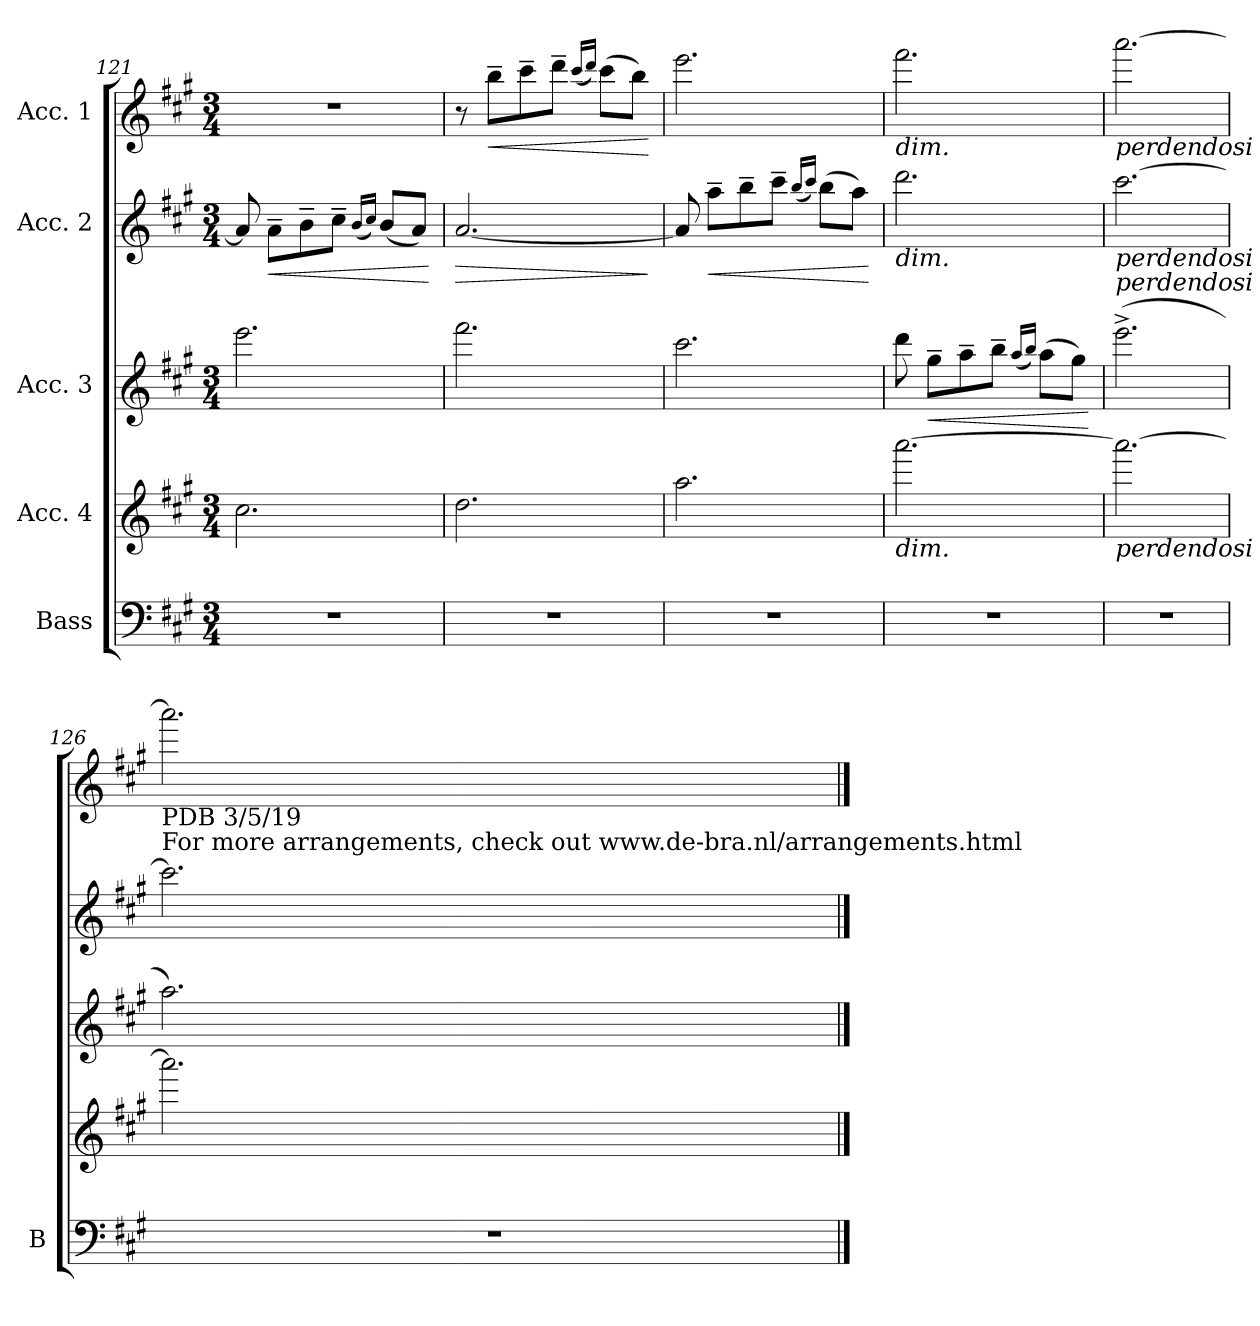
**kern	**kern	**kern	**dynam	**kern	**dynam	**kern	**dynam
*part5	*part4	*part3	*part3	*part2	*part2	*part1	*part1
*staff5	*staff4	*staff3	*staff3	*staff2	*staff2	*staff1	*staff1
*I"Bass	*I"Acc. 4	*I"Acc. 3	*	*I"Acc. 2	*	*I"Acc. 1	*
*I'B	*	*	*	*	*	*	*
!!LO:PB:g=z
*clefF4	*clefG2	*clefG2	*	*clefG2	*	*clefG2	*
*ITrd7c12	*ITrd7c12	*ITrd7c12	*	*	*	*	*
*k[f#c#g#]	*k[f#c#g#]	*k[f#c#g#]	*	*k[f#c#g#]	*	*k[f#c#g#]	*
*M3/4	*M3/4	*M3/4	*	*M3/4	*	*M3/4	*
=121	=121	=121	=121	=121	=121	=121	=121
2.r	2.c#\	2.ee\	.	8a/]	.	2.r	.
!	!	!	!	!	!LO:HP:b	!	!
.	.	.	.	8a~\L	<	.	.
.	.	.	.	8b~\	.	.	.
.	.	.	.	8cc#~\J	.	.	.
.	.	.	.	(16qb/LL	.	.	.
.	.	.	.	16qcc#/JJ)	.	.	.
.	.	.	.	(8b/L	.	.	.
.	.	.	.	8a/J)	.	.	.
.	.	.	.	.	[	.	.
=122	=122	=122	=122	=122	=122	=122	=122
!	!	!	!	!	!LO:HP:b	!	!
2.r	2.d\	2.ff#\	.	[2.a/	>	8r	.
!	!	!	!	!	!	!	!LO:HP:b
.	.	.	.	.	.	8bb~\L	<
.	.	.	.	.	.	8ccc#~\	.
.	.	.	.	.	.	8ddd~\J	.
.	.	.	.	.	.	(16qccc#/LL	.
.	.	.	.	.	.	16qddd/JJ)	.
.	.	.	.	.	.	(8ccc#\L	.
.	.	.	.	.	.	8bb\J)	.
.	.	.	.	.	]	.	[
=123	=123	=123	=123	=123	=123	=123	=123
2.r	2.a\	2.cc#\	.	8a/]	.	2.eee\	.
!	!	!	!	!	!LO:HP:b	!	!
.	.	.	.	8aa~\L	<	.	.
.	.	.	.	8bb~\	.	.	.
.	.	.	.	8ccc#~\J	.	.	.
.	.	.	.	(16qbb/LL	.	.	.
.	.	.	.	16qccc#/JJ)	.	.	.
.	.	.	.	(8bb\L	.	.	.
.	.	.	.	8aa\J)	.	.	.
.	.	.	.	.	[	.	.
=124	=124	=124	=124	=124	=124	=124	=124
!	!	!	!	!	!	!LO:TX:b:i:t=dim.	!
!	!	!	!	!LO:TX:b:i:t=dim.	!	!	!
!	!LO:TX:b:i:t=dim.	!	!	!	!	!	!
2.r	[2.aa\	8dd\	.	2.ddd\	.	2.fff#\	.
!	!	!	!LO:HP:b	!	!	!	!
.	.	8g#~\L	<	.	.	.	.
.	.	8a~\	.	.	.	.	.
.	.	8b~\J	.	.	.	.	.
.	.	(16qa/LL	.	.	.	.	.
.	.	16qb/JJ)	.	.	.	.	.
.	.	(8a\L	.	.	.	.	.
.	.	8g#\J)	.	.	.	.	.
.	.	.	[	.	.	.	.
=125	=125	=125	=125	=125	=125	=125	=125
!	!	!	!	!	!	!LO:TX:b:i:t=perdendosi	!
!	!	!	!	!LO:TX:b:i:t=perdendosi	!	!	!
!	!	!LO:TX:a:i:t=perdendosi	!	!	!	!	!
!	!LO:TX:b:i:t=perdendosi	!	!	!	!	!	!
2.r	2.aa\_	(2.ee^\	.	[2.ccc#\	.	[2.aaa\	.
=126	=126	=126	=126	=126	=126	=126	=126
!	!	!	!	!	!	!LO:TX:b:t=PDB 3/5/19	!
!	!	!	!	!	!	!LO:TX:b:t=For more arrangements, check out www.de-bra.nl/arrangements.html	!
2.r	2.aa\]	2.a\)	.	2.ccc#\]	.	2.aaa\]	.
==	==	==	==	==	==	==	==
*-	*-	*-	*-	*-	*-	*-	*-
